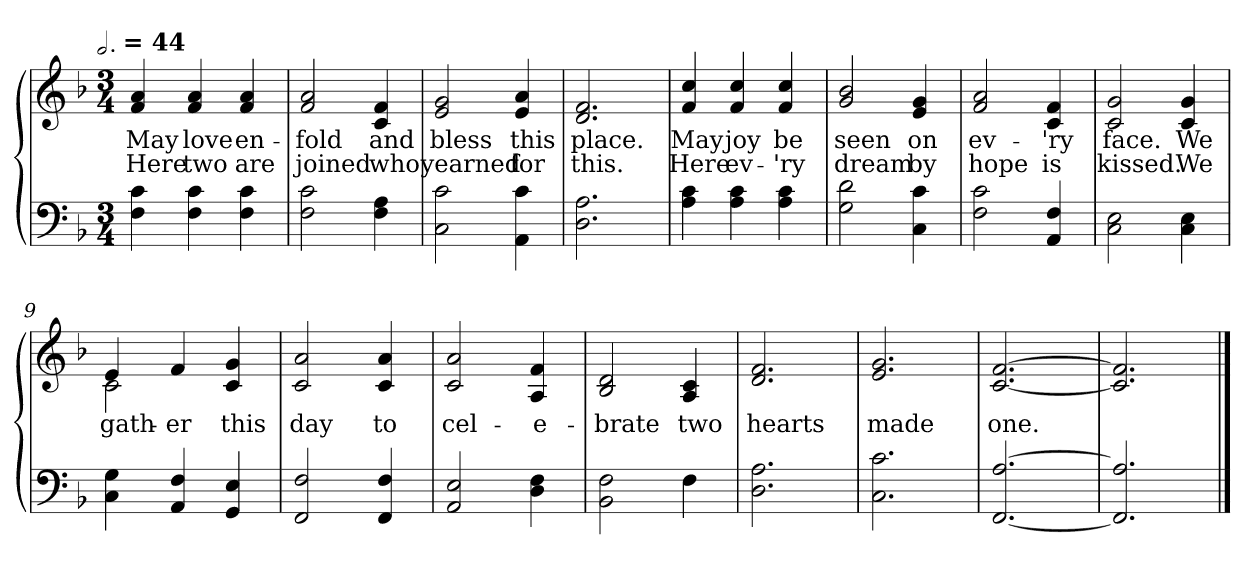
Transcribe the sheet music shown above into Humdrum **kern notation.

**kern	**kern	**text	**text
*part1	*part1	*part1	*part1
*staff2	*staff1	*staff1	*staff1
*clefF4	*clefG2	*	*
*k[b-]	*k[b-]	*	*
!!LO:TX:omd:t=[half-dot] = 44
*M3/4	*M3/4	*	*
*MM132	*MM132	*	*
=1	=1	=1	=1
4F\ 4c\	4f/ 4a/	May	Here
4F\ 4c\	4f/ 4a/	love	two
4F\ 4c\	4f/ 4a/	en-	are
=2	=2	=2	=2
2F\ 2c\	2f/ 2a/	-fold	joined
4F\ 4A\	4c/ 4f/	and	who
=3	=3	=3	=3
2C\ 2c\	2e/ 2g/	bless	yearned
4AA\ 4c\	4e/ 4a/	this	for
=4	=4	=4	=4
2.D\ 2.A\	2.d/ 2.f/	place.	this.
!!LO:LB:g=z
=5	=5	=5	=5
4A\ 4c\	4f/ 4cc/	May	Here
4A\ 4c\	4f/ 4cc/	joy	ev-
4A\ 4c\	4f/ 4cc/	be	-'ry
=6	=6	=6	=6
2G\ 2d\	2g/ 2b-/	seen	dream
4C\ 4c\	4e/ 4g/	on	by
=7	=7	=7	=7
2F\ 2c\	2f/ 2a/	ev-	hope
4AA/ 4F/	4c/ 4f/	-'ry	is
=8	=8	=8	=8
2C\ 2E\	2c/ 2g/	face.	kissed.
4C\ 4E\	4c/ 4g/	We	We
!!LO:LB:g=z
=9	=9	=9	=9
*	*^	*	*
4C\ 4G\	4e/	2c\	gath-	.
4AA/ 4F/	4f/	.	-er	.
4GG/ 4E/	4c/ 4g/	4ryy	this	.
*	*v	*v	*	*
=10	=10	=10	=10
2FF/ 2F/	2c/ 2a/	day	.
4FF/ 4F/	4c/ 4a/	to	.
=11	=11	=11	=11
2AA/ 2E/	2c/ 2a/	cel-	.
4D\ 4F\	4A/ 4f/	-e-	.
=12	=12	=12	=12
2BB-\ 2F\	2B-/ 2d/	-brate	.
4F\	4A/ 4c/	two	.
!!LO:LB:g=z
=13	=13	=13	=13
2.D\ 2.A\	2.d/ 2.f/	hearts	.
=14	=14	=14	=14
2.C\ 2.c\	2.e/ 2.g/	made	.
=15	=15	=15	=15
[2.FF/ [2.A/	[2.c/ [2.f/	one.	.
=16	=16	=16	=16
2.FF]/ 2.A]/	2.c]/ 2.f]/	.	.
==	==	==	==
*-	*-	*-	*-
